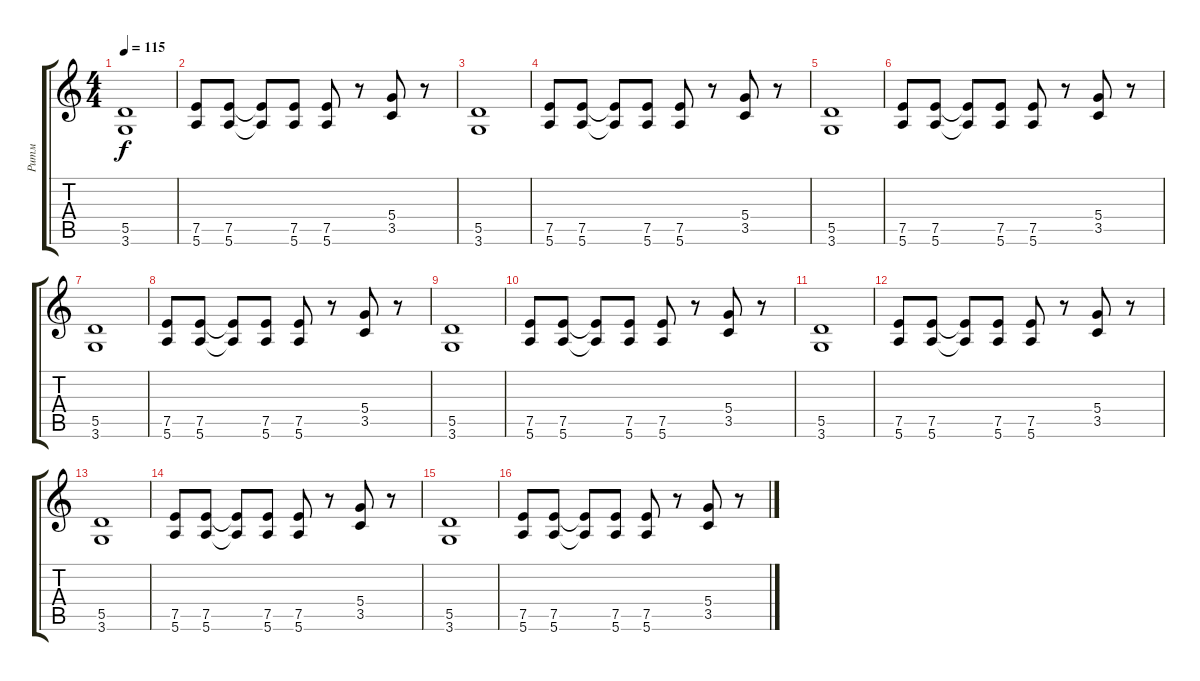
\track ("Ритм" "Ритм") {instrument acousticguitarsteel}
\staff {score tabs}
\tuning (E4 B3 G3 D3 A2 E2) {hide}
\ts (4 4)
\tempo 115
\clef g2
\ks c
(5.5 3.6).1{dy f} |
(7.5 5.6).8 (7.5 5.6).8 (7.5{t} 5.6{t}).8 (7.5 5.6).8 (7.5 5.6).8 r.8 (5.4 3.5).8 r.8 |
(5.5 3.6).1 |
(7.5 5.6).8 (7.5 5.6).8 (7.5{t} 5.6{t}).8 (7.5 5.6).8 (7.5 5.6).8 r.8 (5.4 3.5).8 r.8 |
(5.5 3.6).1 |
(7.5 5.6).8 (7.5 5.6).8 (7.5{t} 5.6{t}).8 (7.5 5.6).8 (7.5 5.6).8 r.8 (5.4 3.5).8 r.8 |
(5.5 3.6).1 |
(7.5 5.6).8 (7.5 5.6).8 (7.5{t} 5.6{t}).8 (7.5 5.6).8 (7.5 5.6).8 r.8 (5.4 3.5).8 r.8 |
(5.5 3.6).1 |
(7.5 5.6).8 (7.5 5.6).8 (7.5{t} 5.6{t}).8 (7.5 5.6).8 (7.5 5.6).8 r.8 (5.4 3.5).8 r.8 |
(5.5 3.6).1 |
(7.5 5.6).8 (7.5 5.6).8 (7.5{t} 5.6{t}).8 (7.5 5.6).8 (7.5 5.6).8 r.8 (5.4 3.5).8 r.8 |
(5.5 3.6).1 |
(7.5 5.6).8 (7.5 5.6).8 (7.5{t} 5.6{t}).8 (7.5 5.6).8 (7.5 5.6).8 r.8 (5.4 3.5).8 r.8 |
(5.5 3.6).1 |
(7.5 5.6).8 (7.5 5.6).8 (7.5{t} 5.6{t}).8 (7.5 5.6).8 (7.5 5.6).8 r.8 (5.4 3.5).8 r.8
